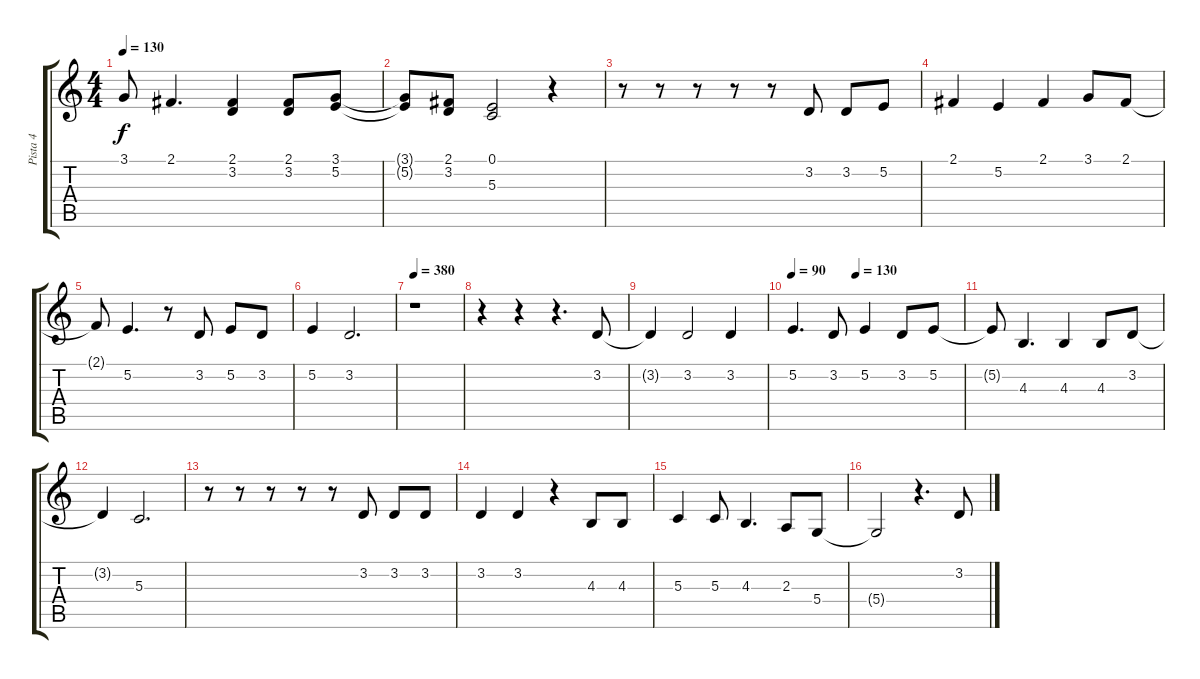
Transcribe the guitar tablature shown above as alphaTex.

\track ("Pista 4" "Pista 4") {instrument accordion}
\staff {score tabs}
\tuning (E4 B3 G3 D3 A2 E2) {hide}
\ts (4 4)
\tempo 130
\clef g2
\ks c
3.1{t}.8{dy f} 2.1.4{d} (2.1 3.2).4 (2.1 3.2).8 (3.1 5.2).8 |
(3.1{t} 5.2{t}).8 (2.1 3.2).8 (0.1 5.3).2 r.4 |
r.8 r.8 r.8 r.8 r.8 3.2.8 3.2.8 5.2.8 |
2.1.4 5.2.4 2.1.4 3.1.8 2.1.8 |
2.1{t}.8 5.2.4{d} r.8 3.2.8 5.2.8 3.2.8 |
5.2.4 3.2.2{d} |
\tempo 380
r.1 |
r.4 r.4 r.4{d} 3.2.8 |
3.2{t}.4 3.2.2 3.2.4 |
\tempo 90
\tempo (130 0.375)
5.2.4{d} 3.2.8 5.2.4 3.2.8 5.2.8 |
5.2{t}.8 4.3.4{d} 4.3.4 4.3.8 3.2.8 |
3.2{t}.4 5.3.2{d} |
r.8 r.8 r.8 r.8 r.8 3.2.8 3.2.8 3.2.8 |
3.2.4 3.2.4 r.4 4.3.8 4.3.8 |
5.3.4 5.3.8 4.3.4{d} 2.3.8 5.4.8 |
5.4{t}.2 r.4{d} 3.2.8
